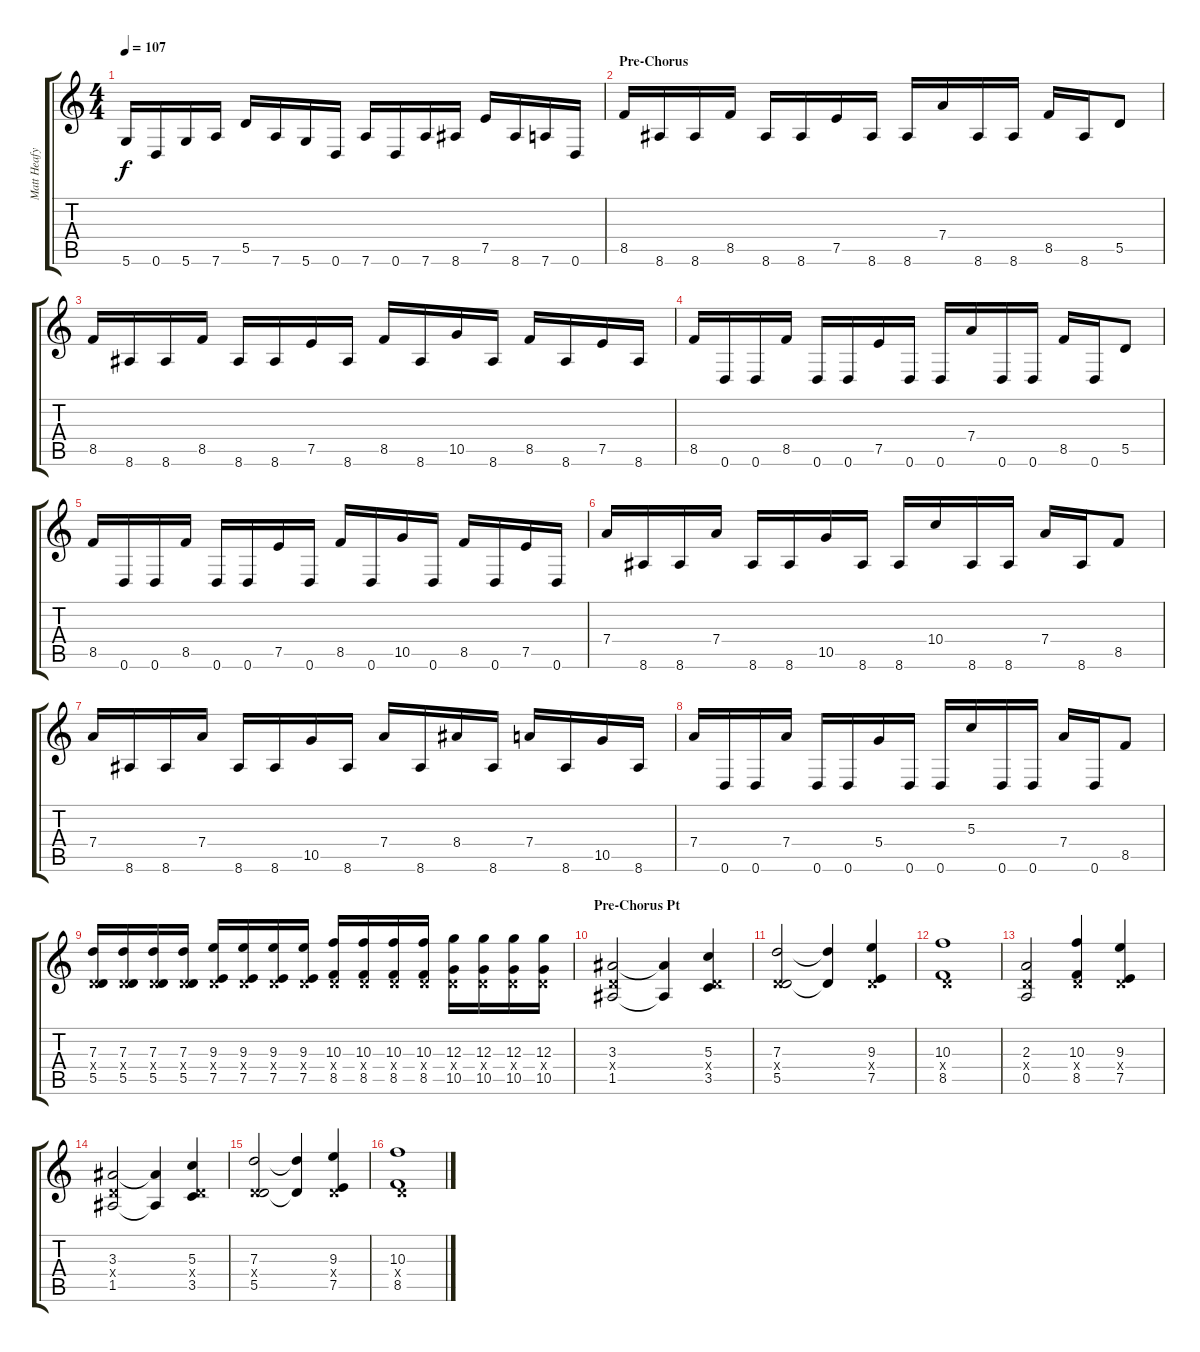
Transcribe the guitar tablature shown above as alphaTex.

\track ("Matt Heafy" "Matt Heafy") {instrument distortionguitar}
\staff {score tabs}
\tuning (E4 B3 G3 D3 A2 D2) {hide}
\ts (4 4)
\tempo 107
\clef g2
\ks c
5.6.16{dy f} 0.6.16 5.6.16 7.6.16 5.5.16 7.6.16 5.6.16 0.6.16 7.6.16 0.6.16 7.6.16 8.6.16 7.5.16 8.6.16 7.6.16 0.6.16 |
\section ("" "Pre-Chorus")
8.5.16 8.6.16 8.6.16 8.5.16 8.6.16 8.6.16 7.5.16 8.6.16 8.6.16 7.4.16 8.6.16 8.6.16 8.5.16 8.6.16 5.5.8 |
8.5.16 8.6.16 8.6.16 8.5.16 8.6.16 8.6.16 7.5.16 8.6.16 8.5.16 8.6.16 10.5.16 8.6.16 8.5.16 8.6.16 7.5.16 8.6.16 |
8.5.16 0.6.16 0.6.16 8.5.16 0.6.16 0.6.16 7.5.16 0.6.16 0.6.16 7.4.16 0.6.16 0.6.16 8.5.16 0.6.16 5.5.8 |
8.5.16 0.6.16 0.6.16 8.5.16 0.6.16 0.6.16 7.5.16 0.6.16 8.5.16 0.6.16 10.5.16 0.6.16 8.5.16 0.6.16 7.5.16 0.6.16 |
7.4.16 8.6.16 8.6.16 7.4.16 8.6.16 8.6.16 10.5.16 8.6.16 8.6.16 10.4.16 8.6.16 8.6.16 7.4.16 8.6.16 8.5.8 |
7.4.16 8.6.16 8.6.16 7.4.16 8.6.16 8.6.16 10.5.16 8.6.16 7.4.16 8.6.16 8.4.16 8.6.16 7.4.16 8.6.16 10.5.16 8.6.16 |
7.4.16 0.6.16 0.6.16 7.4.16 0.6.16 0.6.16 5.4.16 0.6.16 0.6.16 5.3.16 0.6.16 0.6.16 7.4.16 0.6.16 8.5.8 |
(7.3 0.4{x} 5.5).16 (7.3 0.4{x} 5.5).16 (7.3 0.4{x} 5.5).16 (7.3 0.4{x} 5.5).16 (9.3 0.4{x} 7.5).16 (9.3 0.4{x} 7.5).16 (9.3 0.4{x} 7.5).16 (9.3 0.4{x} 7.5).16 (10.3 0.4{x} 8.5).16 (10.3 0.4{x} 8.5).16 (10.3 0.4{x} 8.5).16 (10.3 0.4{x} 8.5).16 (12.3 0.4{x} 10.5).16 (12.3 0.4{x} 10.5).16 (12.3 0.4{x} 10.5).16 (12.3 0.4{x} 10.5).16 |
\section ("" "Pre-Chorus Pt")
(3.3 0.4{x} 1.5).2 (3.3{t} 1.5{t}).4 (5.3 0.4{x} 3.5).4 |
(7.3 0.4{x} 5.5).2 (7.3{t} 5.5{t}).4 (9.3 0.4{x} 7.5).4 |
(10.3 0.4{x} 8.5).1 |
(2.3 0.4{x} 0.5).2 (10.3 0.4{x} 8.5).4 (9.3 0.4{x} 7.5).4 |
(3.3 0.4{x} 1.5).2 (3.3{t} 1.5{t}).4 (5.3 0.4{x} 3.5).4 |
(7.3 0.4{x} 5.5).2 (7.3{t} 5.5{t}).4 (9.3 0.4{x} 7.5).4 |
(10.3 0.4{x} 8.5).1
